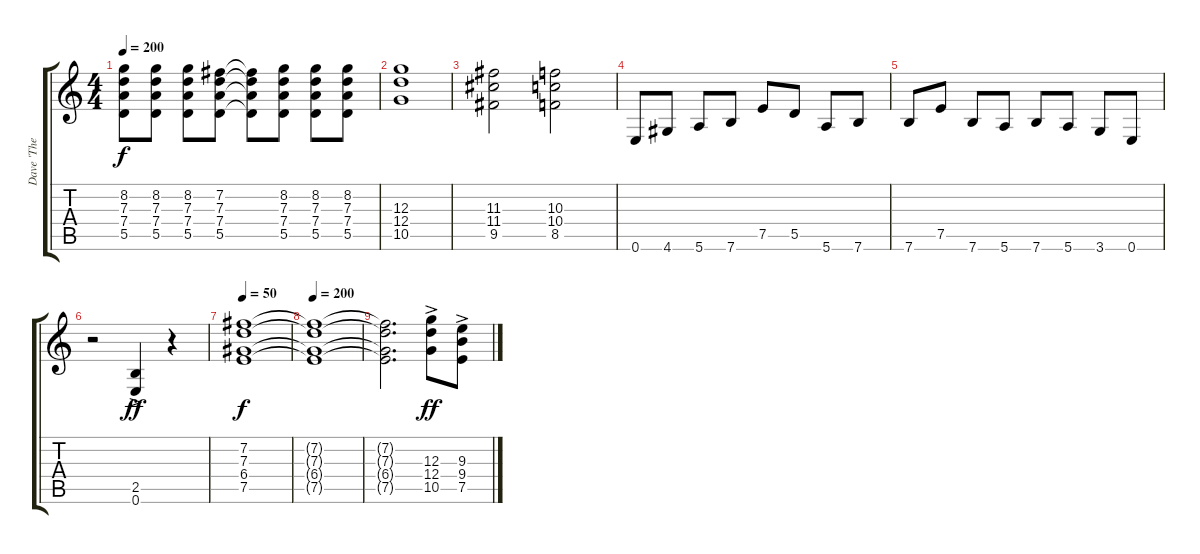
\track ("Dave 'The Snake' Sabo - Rhytm" "Dave 'The ") {instrument distortionguitar}
\staff {score tabs}
\tuning (E4 B3 G3 D3 A2 E2) {hide}
\ts (4 4)
\tempo 200
\clef g2
\ks c
(8.2 7.3 7.4 5.5).8{dy f} (8.2 7.3 7.4 5.5).8 (8.2 7.3 7.4 5.5).8 (7.2 7.3 7.4 5.5).8 (7.2{t} 7.3{t} 7.4{t} 5.5{t}).8 (8.2 7.3 7.4 5.5).8 (8.2 7.3 7.4 5.5).8 (8.2 7.3 7.4 5.5).8 |
(12.3 12.4 10.5).1 |
(11.3 11.4 9.5).2 (10.3 10.4 8.5).2 |
0.6.8 4.6.8 5.6.8 7.6.8 7.5.8 5.5.8 5.6.8 7.6.8 |
7.6.8 7.5.8 7.6.8 5.6.8 7.6.8 5.6.8 3.6.8 0.6.8 |
r.2 (2.5{ac} 0.6{ac}).4{dy ff} r.4 |
\tempo 50
(7.2 7.3 6.4 7.5).1{dy f} |
\tempo 200
(7.2{t} 7.3{t} 6.4{t} 7.5{t}).1 |
(7.2{t} 7.3{t} 6.4{t} 7.5{t}).2{d} (12.3{ac} 12.4{ac} 10.5{ac}).8{dy ff} (9.3{ac} 9.4{ac} 7.5{ac}).8
